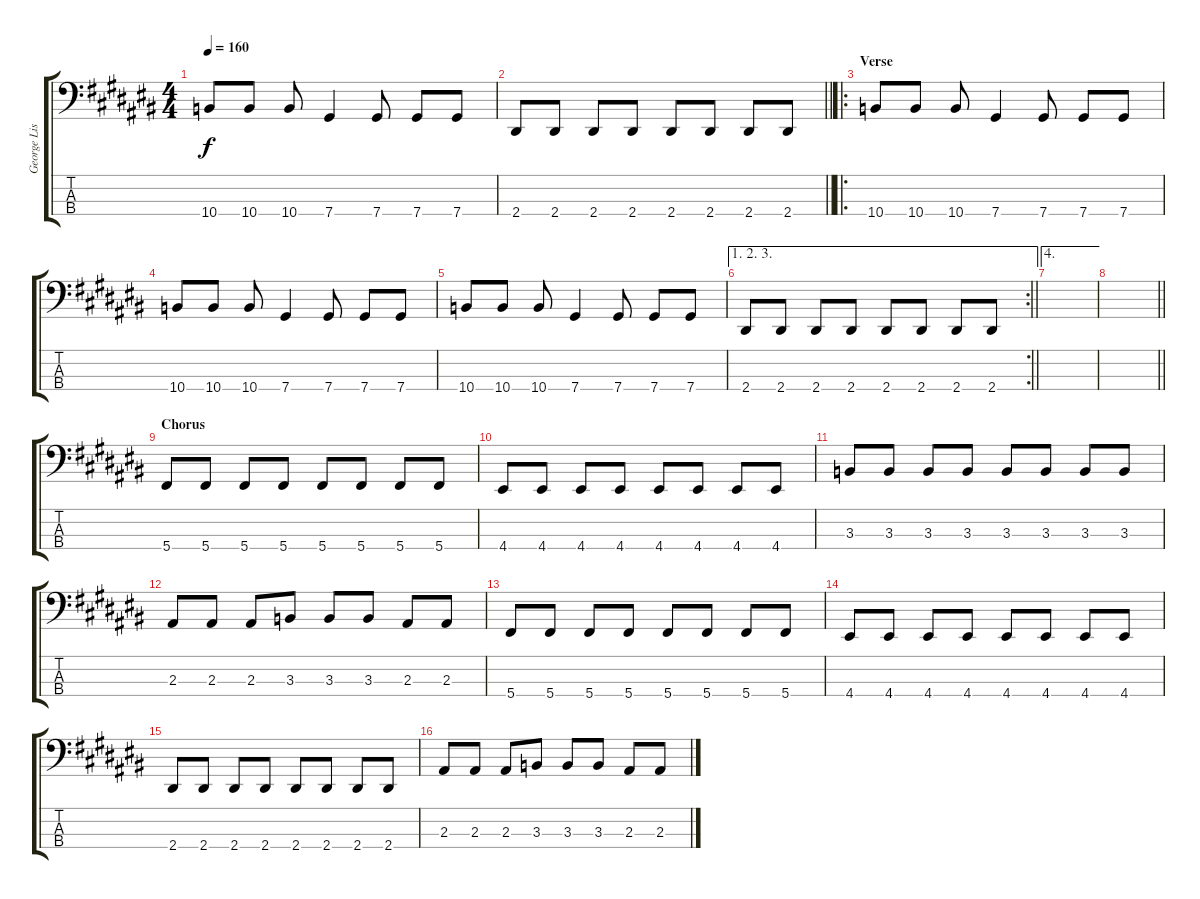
\track ("George Listing" "George Lis") {instrument electricbassfinger}
\staff {score tabs}
\tuning (Gb2 Db2 Ab1 Db1) {hide}
\ts (4 4)
\tempo 160
\clef f4
\ks c#
10.4.8{dy f} 10.4.8 10.4.8 7.4.4 7.4.8 7.4.8 7.4.8 |
\barLineRight lightlight
2.4.8 2.4.8 2.4.8 2.4.8 2.4.8 2.4.8 2.4.8 2.4.8 |
\ro
\section ("" "Verse")
10.4.8 10.4.8 10.4.8 7.4.4 7.4.8 7.4.8 7.4.8 |
10.4.8 10.4.8 10.4.8 7.4.4 7.4.8 7.4.8 7.4.8 |
10.4.8 10.4.8 10.4.8 7.4.4 7.4.8 7.4.8 7.4.8 |
\ae (1 2 3)
\rc 2
\barLineRight lightlight
2.4.8 2.4.8 2.4.8 2.4.8 2.4.8 2.4.8 2.4.8 2.4.8 |
\ae 4
|
\barLineRight lightlight
|
\section ("" "Chorus")
5.4.8 5.4.8 5.4.8 5.4.8 5.4.8 5.4.8 5.4.8 5.4.8 |
4.4.8 4.4.8 4.4.8 4.4.8 4.4.8 4.4.8 4.4.8 4.4.8 |
3.3.8 3.3.8 3.3.8 3.3.8 3.3.8 3.3.8 3.3.8 3.3.8 |
2.3.8 2.3.8 2.3.8 3.3.8 3.3.8 3.3.8 2.3.8 2.3.8 |
5.4.8 5.4.8 5.4.8 5.4.8 5.4.8 5.4.8 5.4.8 5.4.8 |
4.4.8 4.4.8 4.4.8 4.4.8 4.4.8 4.4.8 4.4.8 4.4.8 |
2.4.8 2.4.8 2.4.8 2.4.8 2.4.8 2.4.8 2.4.8 2.4.8 |
2.3.8 2.3.8 2.3.8 3.3.8 3.3.8 3.3.8 2.3.8 2.3.8
